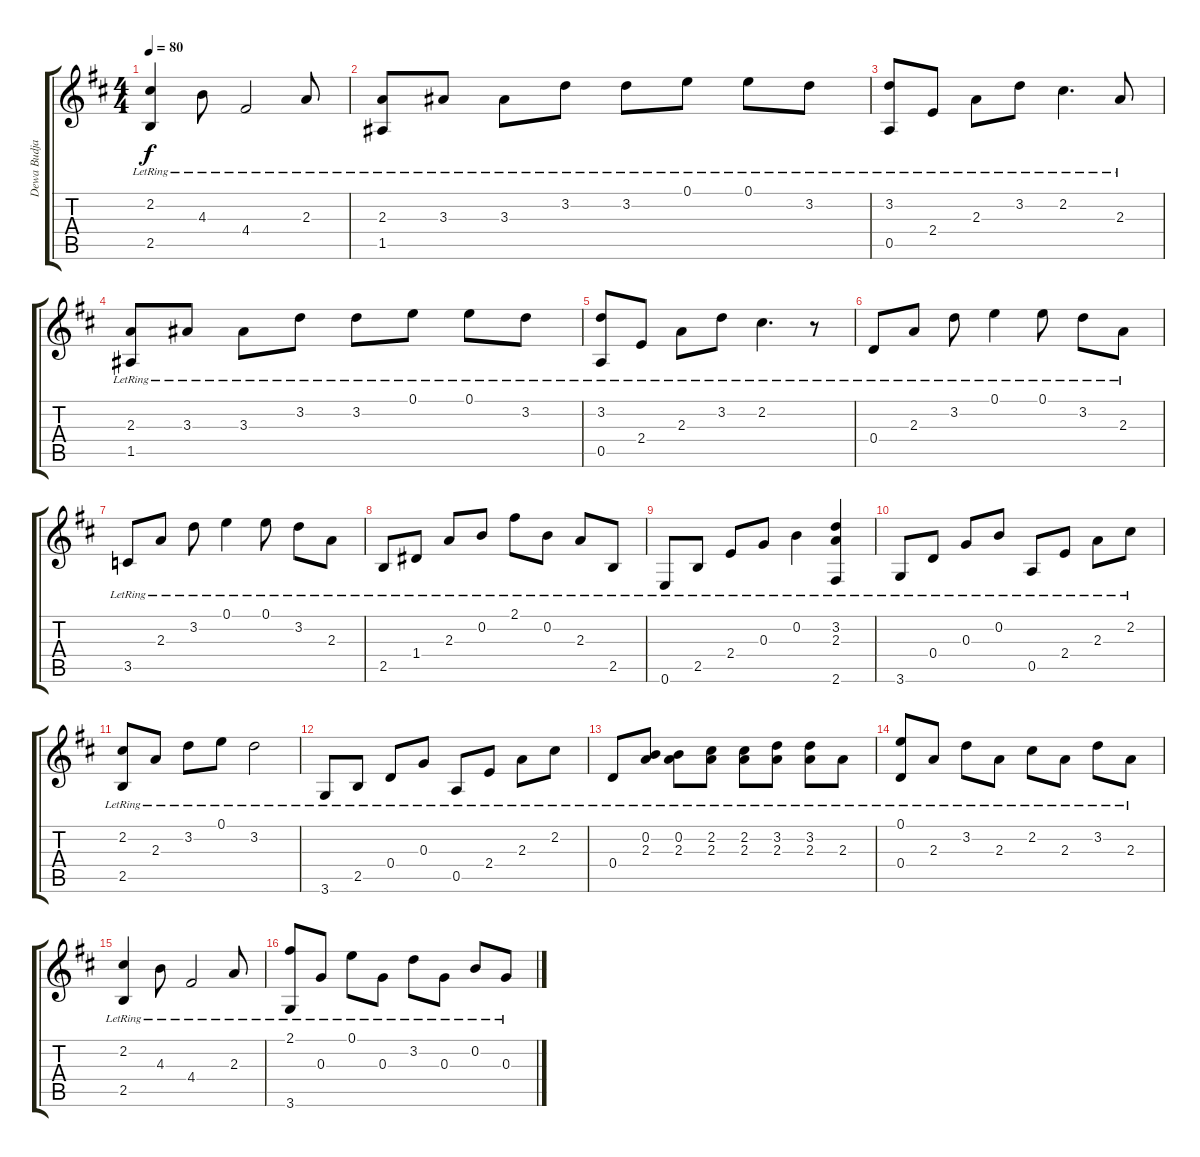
\track ("Dewa Budjana" "Dewa Budja") {instrument acousticguitarsteel}
\staff {score tabs}
\tuning (E4 B3 G3 D3 A2 E2) {hide}
\ts (4 4)
\tempo 80
\clef g2
\ks d
(2.2{lr} 2.5{lr}).4{dy f} 4.3{lr}.8 4.4{lr}.2 2.3{lr}.8 |
(2.3{lr} 1.5{lr}).8 3.3{lr}.8 3.3{lr}.8 3.2{lr}.8 3.2{lr}.8 0.1{lr}.8 0.1{lr}.8 3.2{lr}.8 |
(3.2{lr} 0.5{lr}).8 2.4{lr}.8 2.3{lr}.8 3.2{lr}.8 2.2{lr}.4{d} 2.3{lr}.8 |
(2.3{lr} 1.5{lr}).8 3.3{lr}.8 3.3{lr}.8 3.2{lr}.8 3.2{lr}.8 0.1{lr}.8 0.1{lr}.8 3.2{lr}.8 |
(3.2{lr} 0.5{lr}).8 2.4{lr}.8 2.3{lr}.8 3.2{lr}.8 2.2{lr}.4{d} r.8 |
0.4{lr}.8 2.3{lr}.8 3.2{lr}.8 0.1{lr}.4 0.1{lr}.8 3.2{lr}.8 2.3{lr}.8 |
3.5{lr}.8 2.3{lr}.8 3.2{lr}.8 0.1{lr}.4 0.1{lr}.8 3.2{lr}.8 2.3{lr}.8 |
2.5{lr}.8 1.4{lr}.8 2.3{lr}.8 0.2{lr}.8 2.1{lr}.8 0.2{lr}.8 2.3{lr}.8 2.5{lr}.8 |
0.6{lr}.8 2.5{lr}.8 2.4{lr}.8 0.3{lr}.8 0.2{lr}.4 (3.2{lr} 2.3{lr} 2.6{lr}).4 |
3.6{lr}.8 0.4{lr}.8 0.3{lr}.8 0.2{lr}.8 0.5{lr}.8 2.4{lr}.8 2.3{lr}.8 2.2{lr}.8 |
(2.2{lr} 2.5{lr}).8 2.3{lr}.8 3.2{lr}.8 0.1{lr}.8 3.2{lr}.2 |
3.6{lr}.8 2.5{lr}.8 0.4{lr}.8 0.3{lr}.8 0.5{lr}.8 2.4{lr}.8 2.3{lr}.8 2.2{lr}.8 |
0.4{lr}.8 (0.2{lr} 2.3{lr}).8 (0.2{lr} 2.3{lr}).8 (2.2{lr} 2.3{lr}).8 (2.2{lr} 2.3{lr}).8 (3.2{lr} 2.3{lr}).8 (3.2{lr} 2.3{lr}).8 2.3{lr}.8 |
(0.1{lr} 0.4{lr}).8 2.3{lr}.8 3.2{lr}.8 2.3{lr}.8 2.2{lr}.8 2.3{lr}.8 3.2{lr}.8 2.3{lr}.8 |
(2.2{lr} 2.5{lr}).4 4.3{lr}.8 4.4{lr}.2 2.3{lr}.8 |
(2.1{lr} 3.6{lr}).8 0.3{lr}.8 0.1{lr}.8 0.3{lr}.8 3.2{lr}.8 0.3{lr}.8 0.2{lr}.8 0.3{lr}.8
